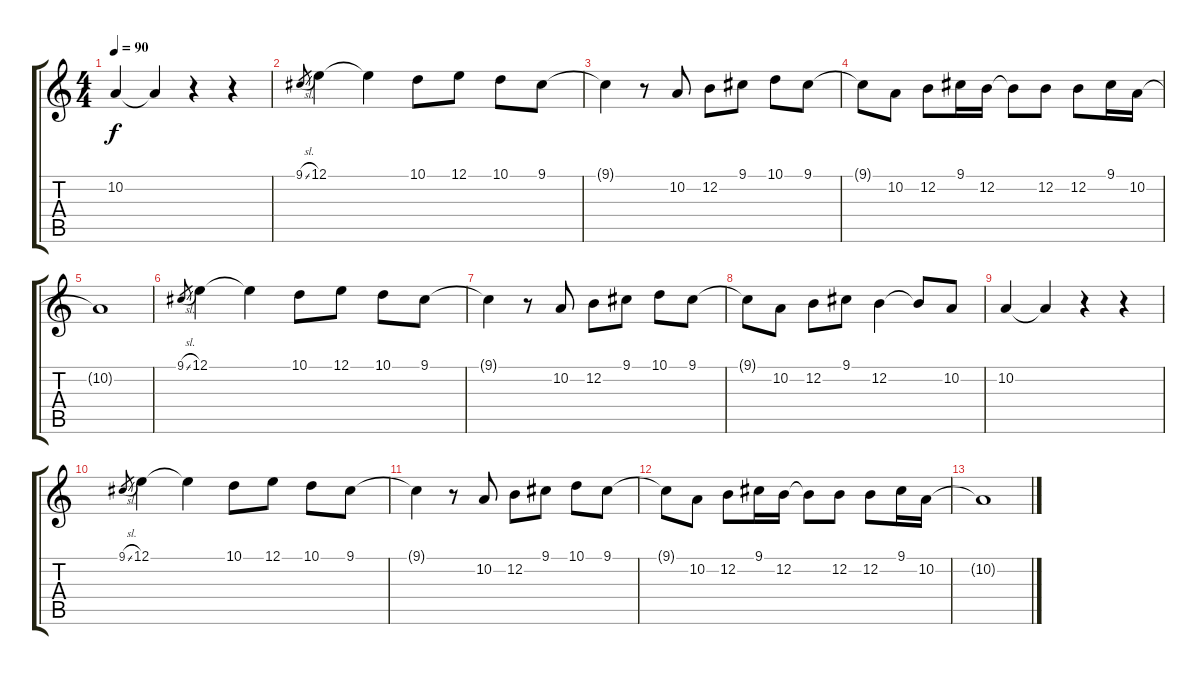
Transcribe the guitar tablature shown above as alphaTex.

\track "" {instrument panflute}
\staff {score tabs}
\tuning (E4 B3 G3 D3 A2 E2) {hide}
\ts (4 4)
\tempo 90
\clef g2
\ks c
10.2.4{dy f} 10.2{t}.4 r.4 r.4 |
9.1{sl}.8{gr} 12.1.4 12.1{t}.4 10.1.8 12.1.8 10.1.8 9.1.8 |
9.1{t}.4 r.8 10.2.8 12.2.8 9.1.8 10.1.8 9.1.8 |
9.1{t}.8 10.2.8 12.2.8 9.1.16 12.2.16 12.2{t}.8 12.2.8 12.2.8 9.1.16 10.2.16 |
10.2{t}.1 |
9.1{sl}.8{gr} 12.1.4 12.1{t}.4 10.1.8 12.1.8 10.1.8 9.1.8 |
9.1{t}.4 r.8 10.2.8 12.2.8 9.1.8 10.1.8 9.1.8 |
9.1{t}.8 10.2.8 12.2.8 9.1.8 12.2.4 12.2{t}.8 10.2.8 |
10.2.4 10.2{t}.4 r.4 r.4 |
9.1{sl}.8{gr} 12.1.4 12.1{t}.4 10.1.8 12.1.8 10.1.8 9.1.8 |
9.1{t}.4 r.8 10.2.8 12.2.8 9.1.8 10.1.8 9.1.8 |
9.1{t}.8 10.2.8 12.2.8 9.1.16 12.2.16 12.2{t}.8 12.2.8 12.2.8 9.1.16 10.2.16 |
10.2{t}.1
